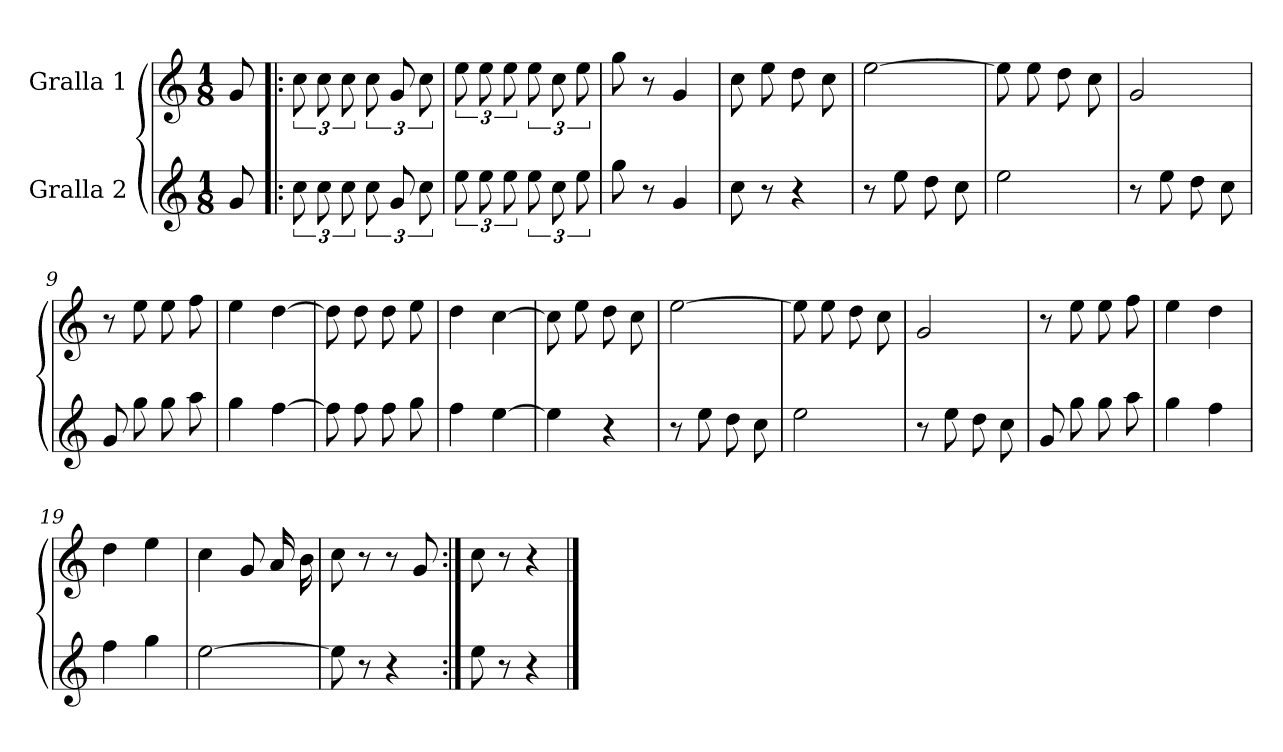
**kern	**kern
*part2	*part1
*staff2	*staff1
*I"Gralla 2	*I"Gralla 1
*clefG2	*clefG2
*k[]	*k[]
*M1/8	*M1/8
=1	=1
8g	8g
=2!|:	=2!|:
12cc	12cc
12cc	12cc
12cc	12cc
12cc	12cc
12g	12g
12cc	12cc
=3	=3
12ee	12ee
12ee	12ee
12ee	12ee
12ee	12ee
12cc	12cc
12ee	12ee
=4	=4
8gg	8gg
8r	8r
4g	4g
=5	=5
8cc	8cc
8r	8ee
4r	8dd
.	8cc
=6	=6
8r	[2ee
8ee	.
8dd	.
8cc	.
=7	=7
2ee	8ee]
.	8ee
.	8dd
.	8cc
=8	=8
8r	2g
8ee	.
8dd	.
8cc	.
=9	=9
8g	8r
8gg	8ee
8gg	8ee
8aa	8ff
=10	=10
4gg	4ee
[4ff	[4dd
=11	=11
8ff]	8dd]
8ff	8dd
8ff	8dd
8gg	8ee
=12	=12
4ff	4dd
[4ee	[4cc
=13	=13
4ee]	8cc]
.	8ee
4r	8dd
.	8cc
=14	=14
8r	[2ee
8ee	.
8dd	.
8cc	.
=15	=15
2ee	8ee]
.	8ee
.	8dd
.	8cc
=16	=16
8r	2g
8ee	.
8dd	.
8cc	.
=17	=17
8g	8r
8gg	8ee
8gg	8ee
8aa	8ff
=18	=18
4gg	4ee
4ff	4dd
=19	=19
4ff	4dd
4gg	4ee
=20	=20
[2ee	4cc
.	8g
.	16a
.	16b
=21	=21
8ee]	8cc
8r	8r
4r	8r
.	8g
=22:|!	=22:|!
8ee	8cc
8r	8r
4r	4r
==	==
*-	*-
